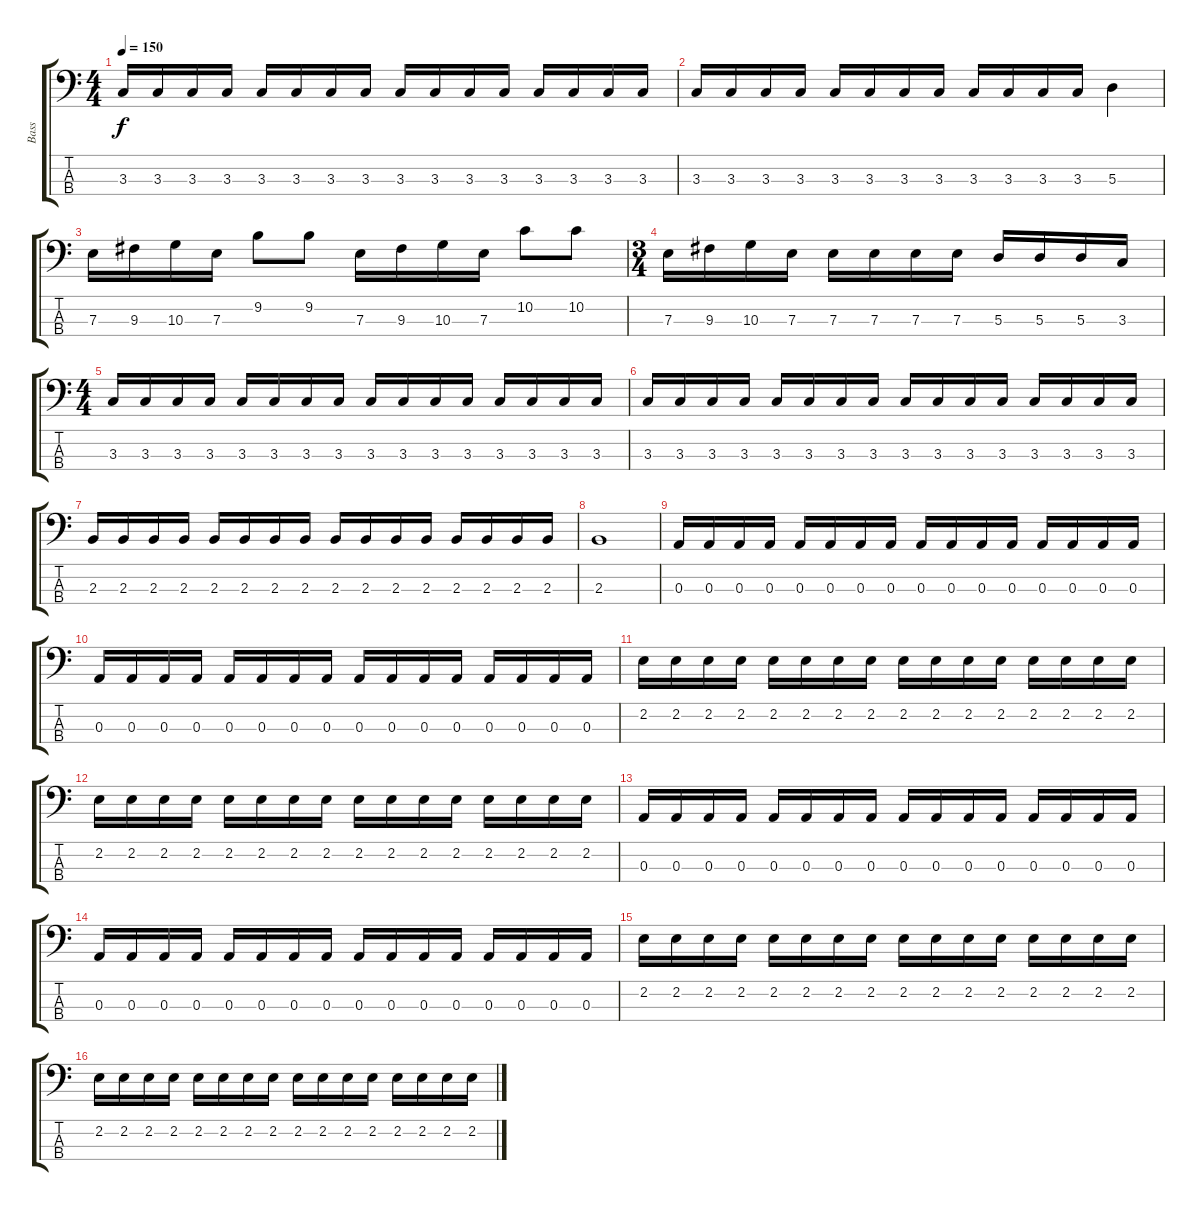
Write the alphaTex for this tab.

\track ("Bass" "Bass") {instrument electricbasspick}
\staff {score tabs}
\tuning (G2 D2 A1 E1) {hide}
\ts (4 4)
\tempo 150
\clef f4
\ks c
3.3.16{dy f} 3.3.16 3.3.16 3.3.16 3.3.16 3.3.16 3.3.16 3.3.16 3.3.16 3.3.16 3.3.16 3.3.16 3.3.16 3.3.16 3.3.16 3.3.16 |
3.3.16 3.3.16 3.3.16 3.3.16 3.3.16 3.3.16 3.3.16 3.3.16 3.3.16 3.3.16 3.3.16 3.3.16 5.3.4 |
7.3.16 9.3.16 10.3.16 7.3.16 9.2.8 9.2.8 7.3.16 9.3.16 10.3.16 7.3.16 10.2.8 10.2.8 |
\ts (3 4)
7.3.16 9.3.16 10.3.16 7.3.16 7.3.16 7.3.16 7.3.16 7.3.16 5.3.16 5.3.16 5.3.16 3.3.16 |
\ts (4 4)
3.3.16 3.3.16 3.3.16 3.3.16 3.3.16 3.3.16 3.3.16 3.3.16 3.3.16 3.3.16 3.3.16 3.3.16 3.3.16 3.3.16 3.3.16 3.3.16 |
3.3.16 3.3.16 3.3.16 3.3.16 3.3.16 3.3.16 3.3.16 3.3.16 3.3.16 3.3.16 3.3.16 3.3.16 3.3.16 3.3.16 3.3.16 3.3.16 |
2.3.16 2.3.16 2.3.16 2.3.16 2.3.16 2.3.16 2.3.16 2.3.16 2.3.16 2.3.16 2.3.16 2.3.16 2.3.16 2.3.16 2.3.16 2.3.16 |
2.3.1 |
0.3.16 0.3.16 0.3.16 0.3.16 0.3.16 0.3.16 0.3.16 0.3.16 0.3.16 0.3.16 0.3.16 0.3.16 0.3.16 0.3.16 0.3.16 0.3.16 |
0.3.16 0.3.16 0.3.16 0.3.16 0.3.16 0.3.16 0.3.16 0.3.16 0.3.16 0.3.16 0.3.16 0.3.16 0.3.16 0.3.16 0.3.16 0.3.16 |
2.2.16 2.2.16 2.2.16 2.2.16 2.2.16 2.2.16 2.2.16 2.2.16 2.2.16 2.2.16 2.2.16 2.2.16 2.2.16 2.2.16 2.2.16 2.2.16 |
2.2.16 2.2.16 2.2.16 2.2.16 2.2.16 2.2.16 2.2.16 2.2.16 2.2.16 2.2.16 2.2.16 2.2.16 2.2.16 2.2.16 2.2.16 2.2.16 |
0.3.16 0.3.16 0.3.16 0.3.16 0.3.16 0.3.16 0.3.16 0.3.16 0.3.16 0.3.16 0.3.16 0.3.16 0.3.16 0.3.16 0.3.16 0.3.16 |
0.3.16 0.3.16 0.3.16 0.3.16 0.3.16 0.3.16 0.3.16 0.3.16 0.3.16 0.3.16 0.3.16 0.3.16 0.3.16 0.3.16 0.3.16 0.3.16 |
2.2.16 2.2.16 2.2.16 2.2.16 2.2.16 2.2.16 2.2.16 2.2.16 2.2.16 2.2.16 2.2.16 2.2.16 2.2.16 2.2.16 2.2.16 2.2.16 |
2.2.16 2.2.16 2.2.16 2.2.16 2.2.16 2.2.16 2.2.16 2.2.16 2.2.16 2.2.16 2.2.16 2.2.16 2.2.16 2.2.16 2.2.16 2.2.16
